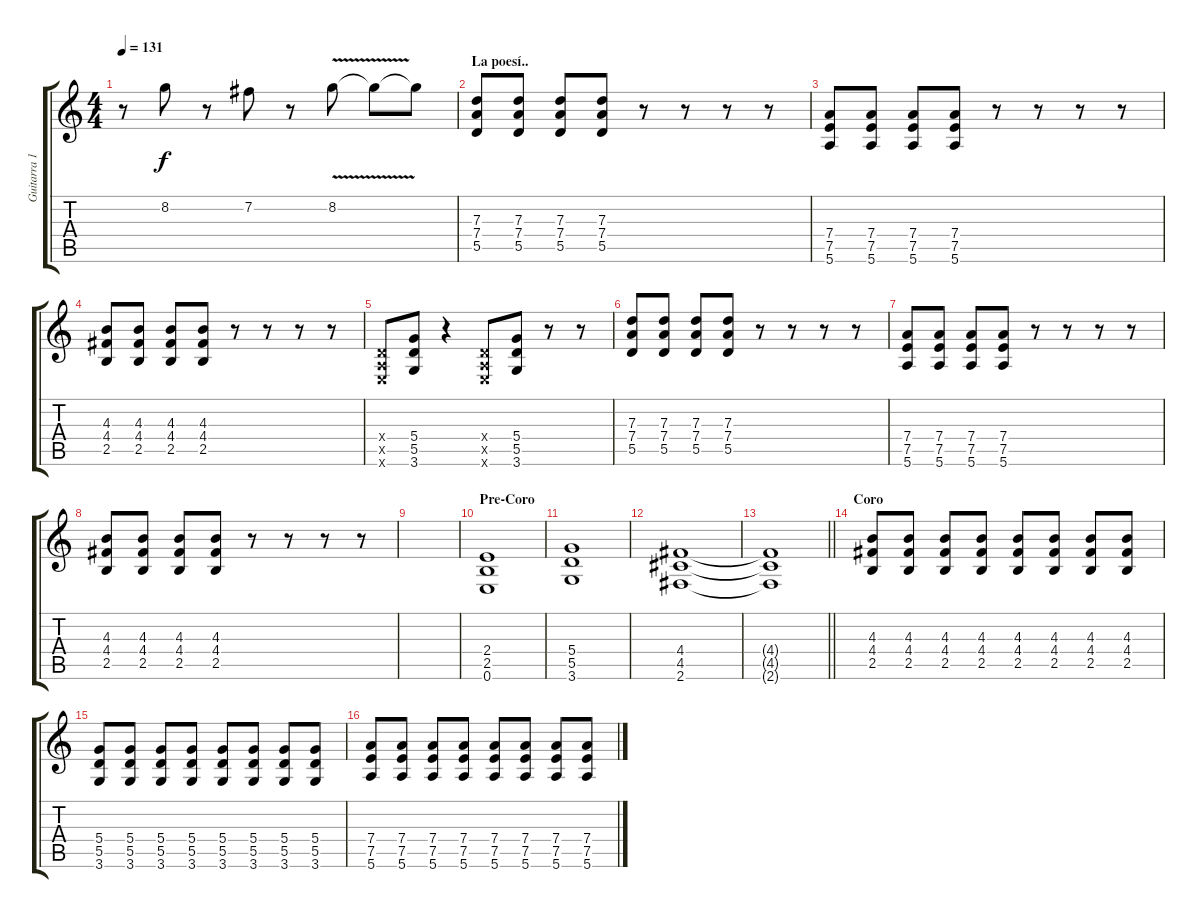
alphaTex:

\track ("Guitarra 1" "Guitarra 1") {instrument distortionguitar}
\staff {score tabs}
\tuning (E4 B3 G3 D3 A2 E2) {hide}
\ts (4 4)
\tempo 131
\clef g2
\ks c
r.8{dy f} 8.2.8 r.8 7.2.8 r.8 8.2{v}.8 8.2{t}.8 8.2{t}.8 |
\section ("" "La poesí..")
(7.3 7.4 5.5).8 (7.3 7.4 5.5).8 (7.3 7.4 5.5).8 (7.3 7.4 5.5).8 r.8 r.8 r.8 r.8 |
(7.4 7.5 5.6).8 (7.4 7.5 5.6).8 (7.4 7.5 5.6).8 (7.4 7.5 5.6).8 r.8 r.8 r.8 r.8 |
(4.3 4.4 2.5).8 (4.3 4.4 2.5).8 (4.3 4.4 2.5).8 (4.3 4.4 2.5).8 r.8 r.8 r.8 r.8 |
(0.4{x} 0.5{x} 0.6{x}).8 (5.4 5.5 3.6).8 r.4 (0.4{x} 0.5{x} 0.6{x}).8 (5.4 5.5 3.6).8 r.8 r.8 |
(7.3 7.4 5.5).8 (7.3 7.4 5.5).8 (7.3 7.4 5.5).8 (7.3 7.4 5.5).8 r.8 r.8 r.8 r.8 |
(7.4 7.5 5.6).8 (7.4 7.5 5.6).8 (7.4 7.5 5.6).8 (7.4 7.5 5.6).8 r.8 r.8 r.8 r.8 |
(4.3 4.4 2.5).8 (4.3 4.4 2.5).8 (4.3 4.4 2.5).8 (4.3 4.4 2.5).8 r.8 r.8 r.8 r.8 |
|
\section ("" "Pre-Coro")
(2.4 2.5 0.6).1 |
(5.4 5.5 3.6).1 |
(4.4 4.5 2.6).1 |
\barLineRight lightlight
(4.4{t} 4.5{t} 2.6{t}).1 |
\section ("" "Coro")
(4.3 4.4 2.5).8 (4.3 4.4 2.5).8 (4.3 4.4 2.5).8 (4.3 4.4 2.5).8 (4.3 4.4 2.5).8 (4.3 4.4 2.5).8 (4.3 4.4 2.5).8 (4.3 4.4 2.5).8 |
(5.4 5.5 3.6).8 (5.4 5.5 3.6).8 (5.4 5.5 3.6).8 (5.4 5.5 3.6).8 (5.4 5.5 3.6).8 (5.4 5.5 3.6).8 (5.4 5.5 3.6).8 (5.4 5.5 3.6).8 |
(7.4 7.5 5.6).8 (7.4 7.5 5.6).8 (7.4 7.5 5.6).8 (7.4 7.5 5.6).8 (7.4 7.5 5.6).8 (7.4 7.5 5.6).8 (7.4 7.5 5.6).8 (7.4 7.5 5.6).8
